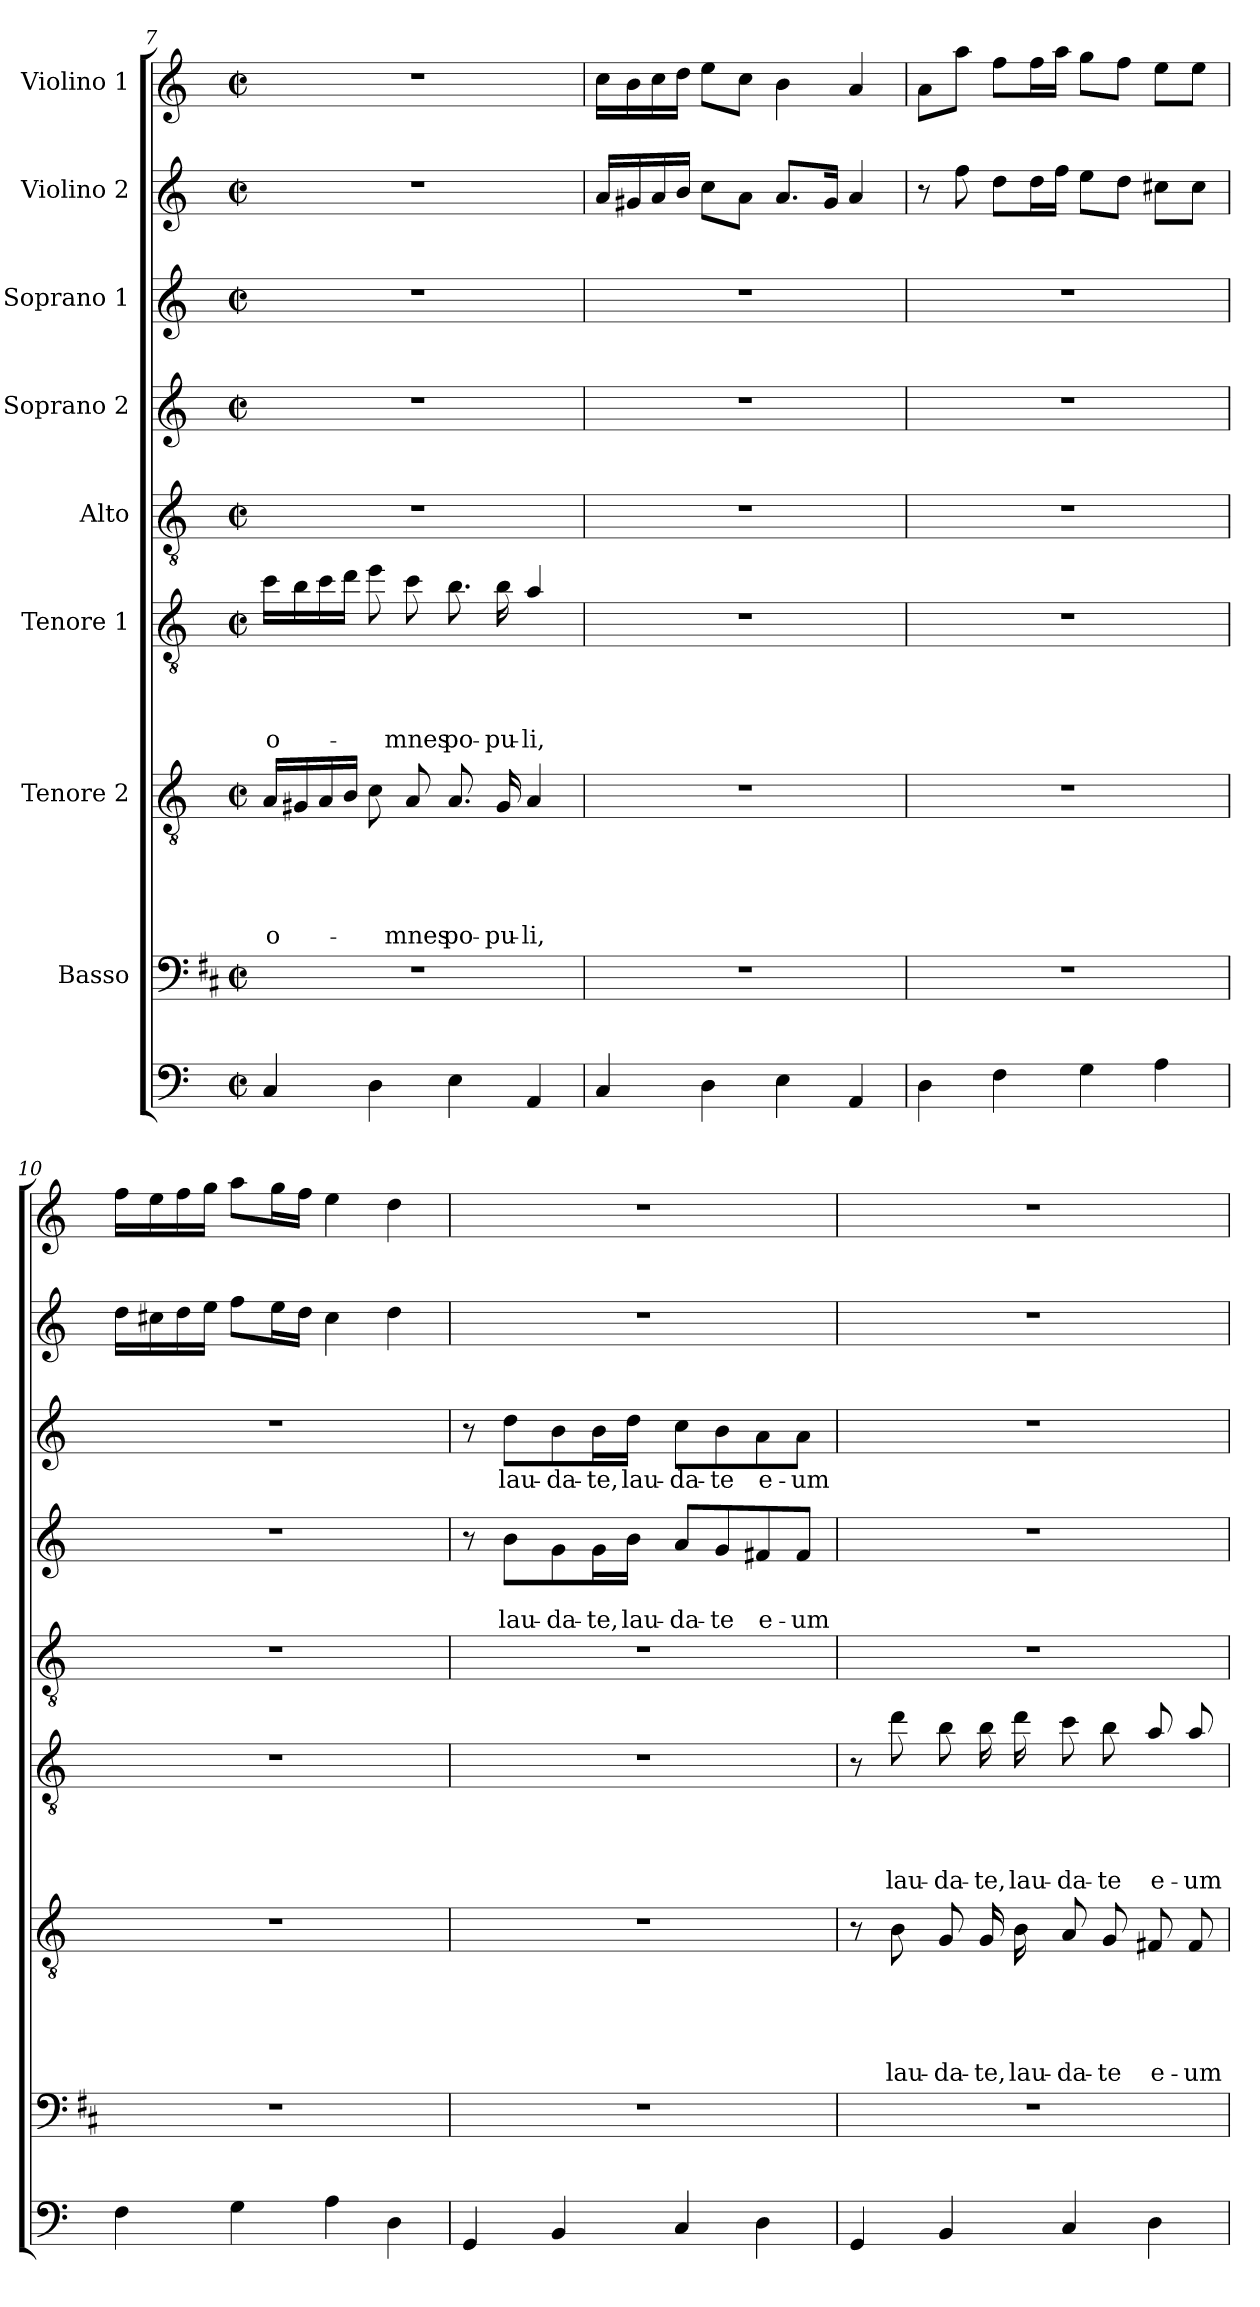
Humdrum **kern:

**kern	**kern	**kern	**text	**text	**text	**text	**text	**kern	**text	**text	**text	**text	**kern	**kern	**text	**text	**kern	**text	**kern	**kern
*part9	*part8	*part7	*part7	*part7	*part7	*part7	*part7	*part6	*part6	*part6	*part6	*part6	*part5	*part4	*part4	*part4	*part3	*part3	*part2	*part1
*staff9	*staff8	*staff7	*staff7	*staff7	*staff7	*staff7	*staff7	*staff6	*staff6	*staff6	*staff6	*staff6	*staff5	*staff4	*staff4	*staff4	*staff3	*staff3	*staff2	*staff1
*	*I"Basso	*I"Tenore 2	*	*	*	*	*	*I"Tenore 1	*	*	*	*	*I"Alto	*I"Soprano 2	*	*	*I"Soprano 1	*	*I"Violino 2	*I"Violino 1
*clefF4	*clefF4	*clefGv2	*	*	*	*	*	*clefGv2	*	*	*	*	*clefGv2	*clefG2	*	*	*clefG2	*	*clefG2	*clefG2
*	*ITrd1c2	*	*	*	*	*	*	*ITrd8c14	*	*	*	*	*	*	*	*	*	*	*	*
*k[]	*k[]	*k[]	*	*	*	*	*	*k[]	*	*	*	*	*k[]	*k[]	*	*	*k[]	*	*k[]	*k[]
*C:	*C:	*C:	*	*	*	*	*	*C:	*	*	*	*	*C:	*C:	*	*	*C:	*	*C:	*C:
*M2/2	*M2/2	*M2/2	*	*	*	*	*	*M2/2	*	*	*	*	*M2/2	*M2/2	*	*	*M2/2	*	*M2/2	*M2/2
*met(c|)	*met(c|)	*met(c|)	*	*	*	*	*	*met(c|)	*	*	*	*	*met(c|)	*met(c|)	*	*	*met(c|)	*	*met(c|)	*met(c|)
=7	=7	=7	=7	=7	=7	=7	=7	=7	=7	=7	=7	=7	=7	=7	=7	=7	=7	=7	=7	=7
!	!	!	!	!	!	!	!LO:LY:b	!	!	!	!	!LO:LY:b	!	!	!	!	!	!	!	!
4C/	1r	16A/LL	.	.	.	.	o-	16c\LL	.	.	.	o-	1r	1r	.	.	1r	.	1r	1r
.	.	16G#X/	.	.	.	.	.	16B\	.	.	.	.	.	.	.	.	.	.	.	.
.	.	16A/	.	.	.	.	.	16c\	.	.	.	.	.	.	.	.	.	.	.	.
.	.	16B/JJ	.	.	.	.	.	16d\JJ	.	.	.	.	.	.	.	.	.	.	.	.
4D\	.	8c\	.	.	.	.	.	8e\	.	.	.	.	.	.	.	.	.	.	.	.
!	!	!	!	!	!	!	!LO:LY:b	!	!	!	!	!LO:LY:b	!	!	!	!	!	!	!	!
.	.	8A/	.	.	.	.	-mnes	8c\	.	.	.	-mnes	.	.	.	.	.	.	.	.
!	!	!	!	!	!	!	!LO:LY:b	!	!	!	!	!LO:LY:b	!	!	!	!	!	!	!	!
4E\	.	8.A/	.	.	.	.	po-	8.B\	.	.	.	po-	.	.	.	.	.	.	.	.
!	!	!	!	!	!	!	!LO:LY:b	!	!	!	!	!LO:LY:b	!	!	!	!	!	!	!	!
.	.	16G#/	.	.	.	.	-pu-	16B\	.	.	.	-pu-	.	.	.	.	.	.	.	.
!	!	!	!	!	!	!	!LO:LY:b	!	!	!	!	!LO:LY:b	!	!	!	!	!	!	!	!
4AA/	.	4A/	.	.	.	.	-li,	4A/	.	.	.	-li,	.	.	.	.	.	.	.	.
!!LO:PB:g=z
=8	=8	=8	=8	=8	=8	=8	=8	=8	=8	=8	=8	=8	=8	=8	=8	=8	=8	=8	=8	=8
4C/	1r	1r	.	.	.	.	.	1r	.	.	.	.	1r	1r	.	.	1r	.	16a/LL	16cc\LL
.	.	.	.	.	.	.	.	.	.	.	.	.	.	.	.	.	.	.	16g#X/	16b\
.	.	.	.	.	.	.	.	.	.	.	.	.	.	.	.	.	.	.	16a/	16cc\
.	.	.	.	.	.	.	.	.	.	.	.	.	.	.	.	.	.	.	16b/JJ	16dd\JJ
4D\	.	.	.	.	.	.	.	.	.	.	.	.	.	.	.	.	.	.	8cc\L	8ee\L
.	.	.	.	.	.	.	.	.	.	.	.	.	.	.	.	.	.	.	8a\J	8cc\J
4E\	.	.	.	.	.	.	.	.	.	.	.	.	.	.	.	.	.	.	8.a/L	4b\
.	.	.	.	.	.	.	.	.	.	.	.	.	.	.	.	.	.	.	16g#/Jk	.
4AA/	.	.	.	.	.	.	.	.	.	.	.	.	.	.	.	.	.	.	4a/	4a/
=9	=9	=9	=9	=9	=9	=9	=9	=9	=9	=9	=9	=9	=9	=9	=9	=9	=9	=9	=9	=9
4D\	1r	1r	.	.	.	.	.	1r	.	.	.	.	1r	1r	.	.	1r	.	8r	8a\L
.	.	.	.	.	.	.	.	.	.	.	.	.	.	.	.	.	.	.	8ff\	8aa\J
4F\	.	.	.	.	.	.	.	.	.	.	.	.	.	.	.	.	.	.	8dd\L	8ff\L
.	.	.	.	.	.	.	.	.	.	.	.	.	.	.	.	.	.	.	16dd\L	16ff\L
.	.	.	.	.	.	.	.	.	.	.	.	.	.	.	.	.	.	.	16ff\JJ	16aa\JJ
4G\	.	.	.	.	.	.	.	.	.	.	.	.	.	.	.	.	.	.	8ee\L	8gg\L
.	.	.	.	.	.	.	.	.	.	.	.	.	.	.	.	.	.	.	8dd\J	8ff\J
4A\	.	.	.	.	.	.	.	.	.	.	.	.	.	.	.	.	.	.	8cc#X\L	8ee\L
.	.	.	.	.	.	.	.	.	.	.	.	.	.	.	.	.	.	.	8cc#\J	8ee\J
=10	=10	=10	=10	=10	=10	=10	=10	=10	=10	=10	=10	=10	=10	=10	=10	=10	=10	=10	=10	=10
4F\	1r	1r	.	.	.	.	.	1r	.	.	.	.	1r	1r	.	.	1r	.	16dd\LL	16ff\LL
.	.	.	.	.	.	.	.	.	.	.	.	.	.	.	.	.	.	.	16cc#X\	16ee\
.	.	.	.	.	.	.	.	.	.	.	.	.	.	.	.	.	.	.	16dd\	16ff\
.	.	.	.	.	.	.	.	.	.	.	.	.	.	.	.	.	.	.	16ee\JJ	16gg\JJ
4G\	.	.	.	.	.	.	.	.	.	.	.	.	.	.	.	.	.	.	8ff\L	8aa\L
.	.	.	.	.	.	.	.	.	.	.	.	.	.	.	.	.	.	.	16ee\L	16gg\L
.	.	.	.	.	.	.	.	.	.	.	.	.	.	.	.	.	.	.	16dd\JJ	16ff\JJ
4A\	.	.	.	.	.	.	.	.	.	.	.	.	.	.	.	.	.	.	4cc#\	4ee\
4D\	.	.	.	.	.	.	.	.	.	.	.	.	.	.	.	.	.	.	4dd\	4dd\
=11	=11	=11	=11	=11	=11	=11	=11	=11	=11	=11	=11	=11	=11	=11	=11	=11	=11	=11	=11	=11
4GG/	1r	1r	.	.	.	.	.	1r	.	.	.	.	1r	8r	.	.	8r	.	1r	1r
!	!	!	!	!	!	!	!	!	!	!	!	!	!	!	!	!LO:LY:b	!	!LO:LY:b	!	!
.	.	.	.	.	.	.	.	.	.	.	.	.	.	8b\L	.	lau-	8dd\L	lau-	.	.
!	!	!	!	!	!	!	!	!	!	!	!	!	!	!	!	!LO:LY:b	!	!LO:LY:b	!	!
4BB/	.	.	.	.	.	.	.	.	.	.	.	.	.	8g\	.	-da-	8b\	-da-	.	.
!	!	!	!	!	!	!	!	!	!	!	!	!	!	!	!	!LO:LY:b	!	!LO:LY:b	!	!
.	.	.	.	.	.	.	.	.	.	.	.	.	.	16g\L	.	-te,	16b\L	-te,	.	.
!	!	!	!	!	!	!	!	!	!	!	!	!	!	!	!	!LO:LY:b	!	!LO:LY:b	!	!
.	.	.	.	.	.	.	.	.	.	.	.	.	.	16b\JJ	.	lau-	16dd\JJ	lau-	.	.
!	!	!	!	!	!	!	!	!	!	!	!	!	!	!	!	!LO:LY:b	!	!LO:LY:b	!	!
4C/	.	.	.	.	.	.	.	.	.	.	.	.	.	8a/L	.	-da-	8cc\L	-da-	.	.
!	!	!	!	!	!	!	!	!	!	!	!	!	!	!	!	!LO:LY:b	!	!LO:LY:b	!	!
.	.	.	.	.	.	.	.	.	.	.	.	.	.	8g/	.	-te	8b\	-te	.	.
!	!	!	!	!	!	!	!	!	!	!	!	!	!	!	!	!LO:LY:b	!	!LO:LY:b	!	!
4D\	.	.	.	.	.	.	.	.	.	.	.	.	.	8f#X/	.	e-	8a\	e-	.	.
!	!	!	!	!	!	!	!	!	!	!	!	!	!	!	!	!LO:LY:b	!	!LO:LY:b	!	!
.	.	.	.	.	.	.	.	.	.	.	.	.	.	8f#/J	.	-um	8a\J	-um	.	.
!!LO:PB:g=z
=12	=12	=12	=12	=12	=12	=12	=12	=12	=12	=12	=12	=12	=12	=12	=12	=12	=12	=12	=12	=12
4GG/	1r	8r	.	.	.	.	.	8r	.	.	.	.	1r	1r	.	.	1r	.	1r	1r
!	!	!	!	!	!	!	!LO:LY:b	!	!	!	!	!LO:LY:b	!	!	!	!	!	!	!	!
.	.	8B\	.	.	.	.	lau-	8d\	.	.	.	lau-	.	.	.	.	.	.	.	.
!	!	!	!	!	!	!	!LO:LY:b	!	!	!	!	!LO:LY:b	!	!	!	!	!	!	!	!
4BB/	.	8G/	.	.	.	.	-da-	8B\	.	.	.	-da-	.	.	.	.	.	.	.	.
!	!	!	!	!	!	!	!LO:LY:b	!	!	!	!	!LO:LY:b	!	!	!	!	!	!	!	!
.	.	16G/	.	.	.	.	-te,	16B\	.	.	.	-te,	.	.	.	.	.	.	.	.
!	!	!	!	!	!	!	!LO:LY:b	!	!	!	!	!LO:LY:b	!	!	!	!	!	!	!	!
.	.	16B\	.	.	.	.	lau-	16d\	.	.	.	lau-	.	.	.	.	.	.	.	.
!	!	!	!	!	!	!	!LO:LY:b	!	!	!	!	!LO:LY:b	!	!	!	!	!	!	!	!
4C/	.	8A/	.	.	.	.	-da-	8c\	.	.	.	-da-	.	.	.	.	.	.	.	.
!	!	!	!	!	!	!	!LO:LY:b	!	!	!	!	!LO:LY:b	!	!	!	!	!	!	!	!
.	.	8G/	.	.	.	.	-te	8B\	.	.	.	-te	.	.	.	.	.	.	.	.
!	!	!	!	!	!	!	!LO:LY:b	!	!	!	!	!LO:LY:b	!	!	!	!	!	!	!	!
4D\	.	8F#X/	.	.	.	.	e-	8A/	.	.	.	e-	.	.	.	.	.	.	.	.
!	!	!	!	!	!	!	!LO:LY:b	!	!	!	!	!LO:LY:b	!	!	!	!	!	!	!	!
.	.	8F#/	.	.	.	.	-um	8A/	.	.	.	-um	.	.	.	.	.	.	.	.
=	=	=	=	=	=	=	=	=	=	=	=	=	=	=	=	=	=	=	=	=
*-	*-	*-	*-	*-	*-	*-	*-	*-	*-	*-	*-	*-	*-	*-	*-	*-	*-	*-	*-	*-
